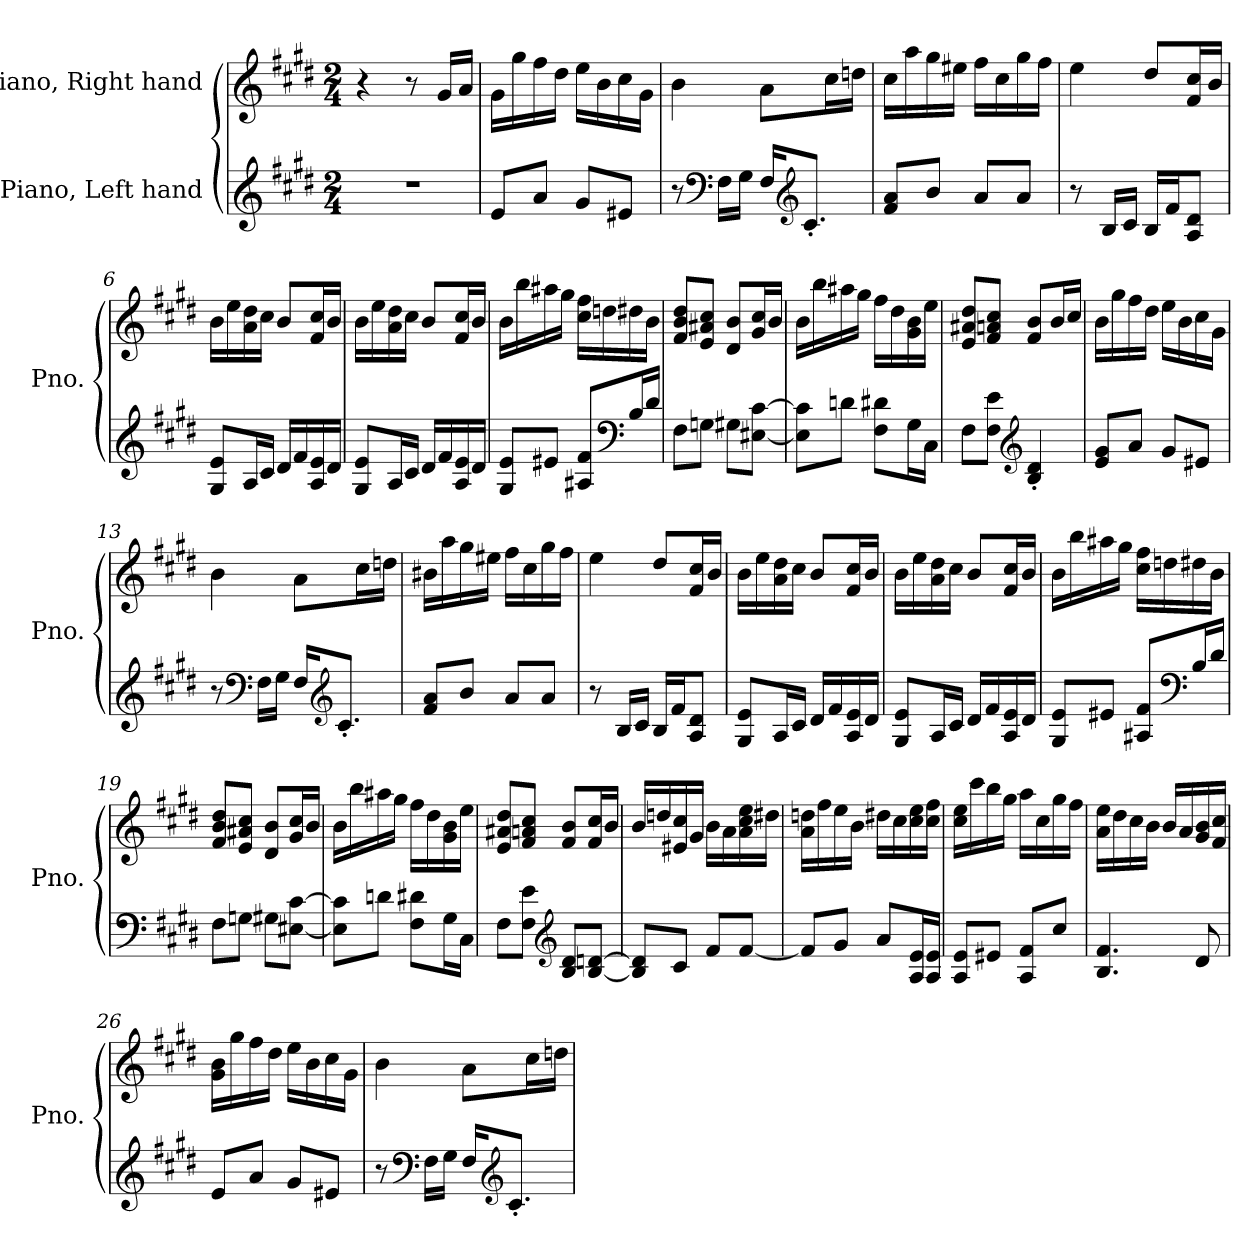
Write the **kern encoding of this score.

**kern	**kern
*part2	*part1
*staff2	*staff1
*I"Piano, Left hand	*I"Piano, Right hand
*I'Pno.	*I'Pno.
*clefG2	*clefG2
*k[f#c#g#d#]	*k[f#c#g#d#]
*M2/4	*M2/4
*MM120	*MM120
=1	=1
2r	4r
.	8r
.	16g#/LL
.	16a/JJ
=2	=2
8e/L	16g#\LL
.	16gg#\
8a/J	16ff#\
.	16dd#\JJ
8g#/L	16ee\LL
.	16b\
8e#X/J	16cc#\
.	16g#\JJ
=3	=3
8r	4b\
*clefF4	*
16F#\LL	.
16G#\JJ	.
16F#/KL	8a\L
*clefG2	*
8.c#'/J	.
.	16cc#\L
.	16ddn\JJ
=4	=4
8f#/ 8a/L	16cc#\LL
.	16aa\
8b/J	16gg#\
.	16ee#X\JJ
8a/L	16ff#\LL
.	16cc#\
8a/J	16gg#\
.	16ff#\JJ
!!LO:LB:g=z
=5	=5
8r	4ee\
16B/LL	.
16c#/JJ	.
16B/LL	8dd#/L
16f#/J	.
8A/ 8d#/J	16f#/ 16cc#/L
.	16b/JJ
=6	=6
8G#/ 8e/L	16b\LL
.	16ee\
16A/L	16a\ 16dd#\
16c#/JJ	16cc#\JJ
16d#/LL	8b/L
16f#/	.
16A/ 16e/	16f#/ 16cc#/L
16d#/JJ	16b/JJ
=7	=7
8G#/ 8e/L	16b\LL
.	16ee\
16A/L	16a\ 16dd#\
16c#/JJ	16cc#\JJ
16d#/LL	8b/L
16f#/	.
16A/ 16e/	16f#/ 16cc#/L
16d#/JJ	16b/JJ
=8	=8
8G#/ 8e/L	16b\LL
.	16bb\
8e#X/J	16aa#X\
.	16gg#\JJ
8A#X/ 8f#/L	16cc#\ 16ff#\LL
.	16ddn\
*clefF4	*
16B/L	16dd#X\
16d#/JJ	16b\JJ
!!LO:LB:g=z
=9	=9
8F#\L	8f#/ 8b/ 8dd#/L
8Gn\J	8e/ 8a#X/ 8cc#/J
8G#X\L	8d#/ 8b/L
[8E#X\ [8c#\J	16g#/ 16cc#/L
.	16b/JJ
=10	=10
8E#\] 8c#\]L	16b\LL
.	16bb\
8dn\J	16aa#X\
.	16gg#\JJ
8F#\ 8d#X\L	16ff#\LL
.	16dd#\
16G#\L	16g#\ 16b\
16C#\JJ	16ee\JJ
=11	=11
8F#\L	8e/ 8a#X/ 8dd#/L
8F#\ 8e\J	8f#/ 8an/ 8cc#/J
*clefG2	*
4B/' 4d#/'	8f#/ 8b/L
.	16b/L
.	16cc#/JJ
=12	=12
8e/ 8g#/L	16b\LL
.	16gg#\
8a/J	16ff#\
.	16dd#\JJ
8g#/L	16ee\LL
.	16b\
8e#X/J	16cc#\
.	16g#\JJ
!!LO:LB:g=z
=13	=13
8r	4b\
*clefF4	*
16F#\LL	.
16G#\JJ	.
16F#/KL	8a\L
*clefG2	*
8.c#'/J	.
.	16cc#\L
.	16ddn\JJ
=14	=14
8f#/ 8a/L	16b#X\LL
.	16aa\
8b/J	16gg#\
.	16ee#X\JJ
8a/L	16ff#\LL
.	16cc#\
8a/J	16gg#\
.	16ff#\JJ
=15	=15
8r	4ee\
16B/LL	.
16c#/JJ	.
16B/LL	8dd#/L
16f#/J	.
8A/ 8d#/J	16f#/ 16cc#/L
.	16b/JJ
=16	=16
8G#/ 8e/L	16b\LL
.	16ee\
16A/L	16a\ 16dd#\
16c#/JJ	16cc#\JJ
16d#/LL	8b/L
16f#/	.
16A/ 16e/	16f#/ 16cc#/L
16d#/JJ	16b/JJ
!!LO:LB:g=z
=17	=17
8G#/ 8e/L	16b\LL
.	16ee\
16A/L	16a\ 16dd#\
16c#/JJ	16cc#\JJ
16d#/LL	8b/L
16f#/	.
16A/ 16e/	16f#/ 16cc#/L
16d#/JJ	16b/JJ
=18	=18
8G#/ 8e/L	16b\LL
.	16bb\
8e#X/J	16aa#X\
.	16gg#\JJ
8A#X/ 8f#/L	16cc#\ 16ff#\LL
.	16ddn\
*clefF4	*
16B/L	16dd#X\
16d#/JJ	16b\JJ
=19	=19
8F#\L	8f#/ 8b/ 8dd#/L
8Gn\J	8e/ 8a#X/ 8cc#/J
8G#X\L	8d#/ 8b/L
[8E#X\ [8c#\J	16g#/ 16cc#/L
.	16b/JJ
=20	=20
8E#\] 8c#\]L	16b\LL
.	16bb\
8dn\J	16aa#X\
.	16gg#\JJ
8F#\ 8d#X\L	16ff#\LL
.	16dd#\
16G#\L	16g#\ 16b\
16C#\JJ	16ee\JJ
!!LO:LB:g=z
=21	=21
8F#\L	8e/ 8a#X/ 8dd#/L
8F#\ 8e\J	8f#/ 8an/ 8cc#/J
*clefG2	*
8B/ 8d#/L	8f#/ 8b/L
[8B/ [8dn/J	16f#/ 16cc#/L
.	16b/JJ
=22	=22
8B/] 8d/]L	16b/LL
.	16ddn/
8c#/J	16e#X/ 16cc#/
.	16g#/JJ
8f#/L	16b\LL
.	16a\
[8f#/J	16a\ 16cc#\ 16ee\
.	16dd#X\JJ
=23	=23
8f#/L]	16a\ 16ddn\LL
.	16ff#\
8g#/J	16ee\
.	16b\JJ
8a/L	16dd#X\LL
.	16cc#\
16A/ 16e/L	16cc#\ 16ee\
16A/ 16e/JJ	16cc#\ 16ff#\JJ
=24	=24
8A/ 8e/L	16cc#\ 16ee\LL
.	16ccc#\
8e#X/J	16bb\
.	16gg#\JJ
8A/ 8f#/L	16aa\LL
.	16cc#\
8cc#/J	16gg#\
.	16ff#\JJ
!!LO:PB:g=z
=25	=25
4.B/ 4.f#/	16a\ 16ee\LL
.	16dd#\
.	16cc#\
.	16b\JJ
.	16b/LL
.	16a/
8d#/	16g#/ 16b/
.	16f#/ 16cc#/JJ
=26	=26
8e/L	16g#\ 16b\LL
.	16gg#\
8a/J	16ff#\
.	16dd#\JJ
8g#/L	16ee\LL
.	16b\
8e#X/J	16cc#\
.	16g#\JJ
=27	=27
8r	4b\
*clefF4	*
16F#\LL	.
16G#\JJ	.
16F#/KL	8a\L
*clefG2	*
8.c#'/J	.
.	16cc#\L
.	16ddn\JJ
=	=
*-	*-
